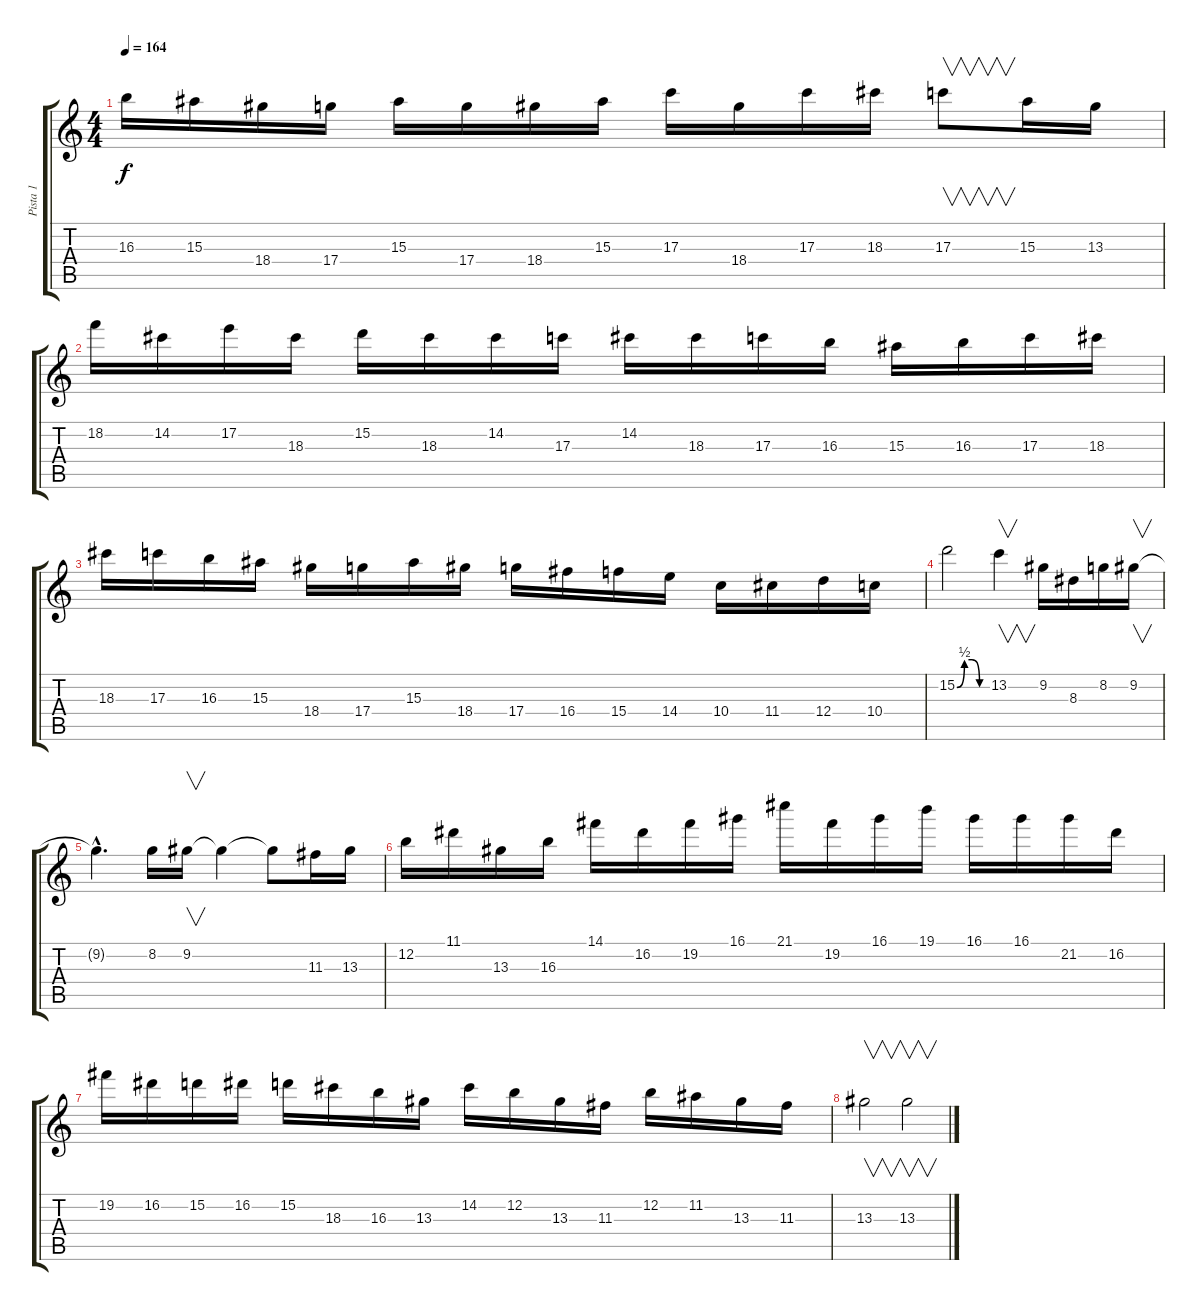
\track ("Pista 1" "Pista 1") {instrument distortionguitar}
\staff {score tabs}
\tuning (E4 B3 G3 D3 A2 E2) {hide}
\ts (4 4)
\tempo 164
\clef g2
\ks c
16.3.16{dy f} 15.3.16 18.4.16 17.4.16 15.3.16 17.4.16 18.4.16 15.3.16 17.3.16 18.4.16 17.3.16 18.3.16 17.3.8{v} 15.3.16 13.3.16 |
18.2.16 14.2.16 17.2.16 18.3.16 15.2.16 18.3.16 14.2.16 17.3.16 14.2.16 18.3.16 17.3.16 16.3.16 15.3.16 16.3.16 17.3.16 18.3.16 |
18.3.16 17.3.16 16.3.16 15.3.16 18.4.16 17.4.16 15.3.16 18.4.16 17.4.16 16.4.16 15.4.16 14.4.16 10.4.16 11.4.16 12.4.16 10.4.16 |
15.2{be (custom 0 0 15 2 30 2 45 0 60 0)}.2 13.2.4{v} 9.2.16 8.3.16 8.2.16 9.2.16{v} |
9.2{hac t}.4{d} 8.2.16 9.2.16{v} 9.2{t}.4 9.2{t}.8 11.3.16 13.3.16 |
12.2.16 11.1.16 13.3.16 16.3.16 14.1.16 16.2.16 19.2.16 16.1.16 21.1.16 19.2.16 16.1.16 19.1.16 16.1.16 16.1.16 21.2.16 16.2.16 |
19.2.16 16.2.16 15.2.16 16.2.16 15.2.16 18.3.16 16.3.16 13.3.16 14.2.16 12.2.16 13.3.16 11.3.16 12.2.16 11.2.16 13.3.16 11.3.16 |
13.3.2{v} 13.3.2{v}
